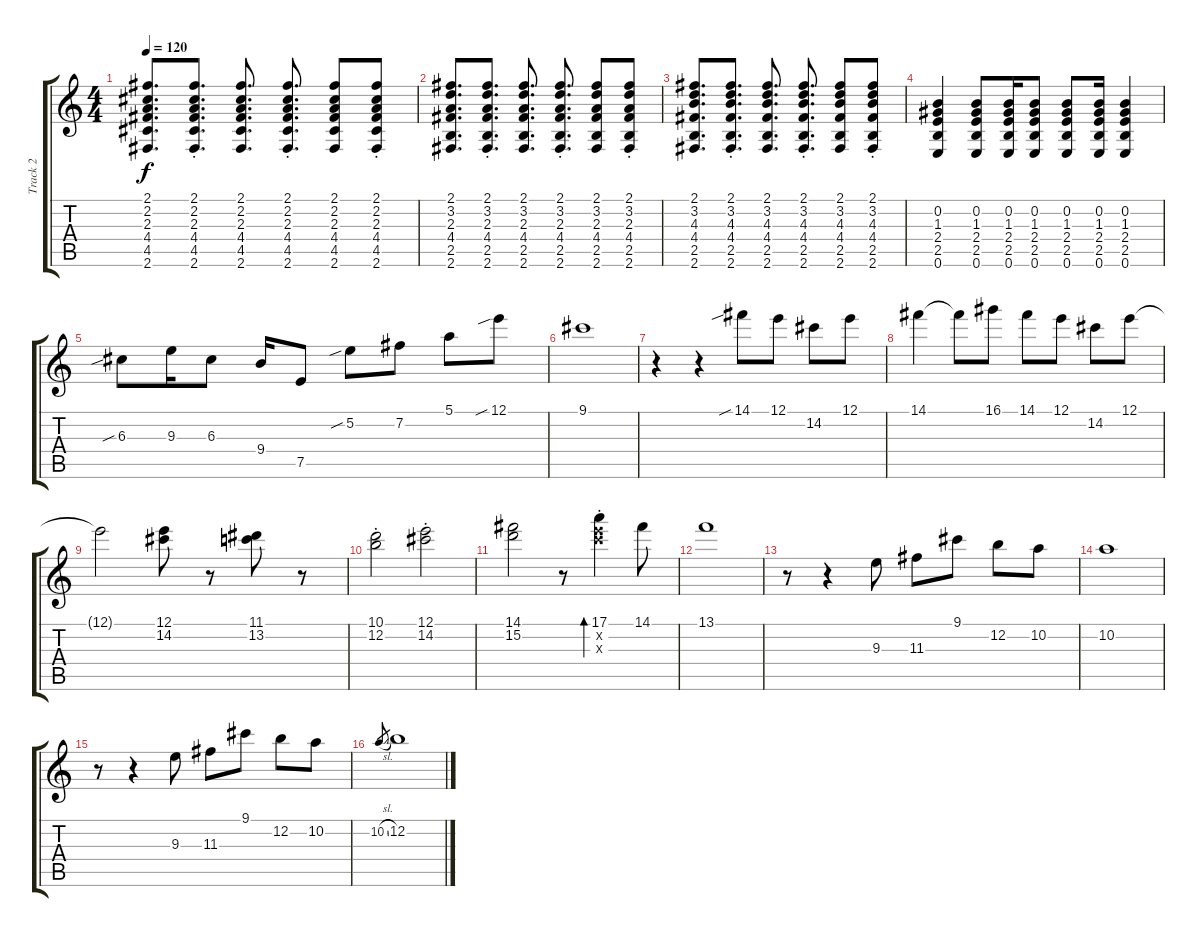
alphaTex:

\track ("Track 2" "Track 2") {instrument acousticguitarsteel}
\staff {score tabs}
\tuning (E4 B3 G3 D3 A2 E2) {hide}
\ts (4 4)
\tempo 120
\clef g2
\ks c
(2.1 2.2 2.3 4.4 4.5 2.6).8{d dy f} (2.1{st} 2.2{st} 2.3{st} 4.4{st} 4.5{st} 2.6).8{d} (2.1 2.2 2.3 4.4 4.5 2.6).8{d} (2.1{st} 2.2{st} 2.3{st} 4.4{st} 4.5 2.6).8{d} (2.1 2.2 2.3 4.4 4.5 2.6).8 (2.1{st} 2.2{st} 2.3{st} 4.4{st} 4.5{st} 2.6).8 |
(2.1 3.2 2.3 4.4 2.5 2.6).8{d} (2.1{st} 3.2{st} 2.3{st} 4.4{st} 2.5{st} 2.6{st}).8{d} (2.1 3.2 2.3 4.4 2.5 2.6).8{d} (2.1{st} 3.2{st} 2.3{st} 4.4{st} 2.5{st} 2.6{st}).8{d} (2.1 3.2 2.3 4.4 2.5 2.6).8 (2.1{st} 3.2{st} 2.3{st} 4.4{st} 2.5{st} 2.6{st}).8 |
(2.1 3.2 4.3 4.4 2.5 2.6).8{d} (2.1{st} 3.2{st} 4.3{st} 4.4{st} 2.5{st} 2.6{st}).8{d} (2.1 3.2 4.3 4.4 2.5 2.6).8{d} (2.1{st} 3.2{st} 4.3{st} 4.4{st} 2.5{st} 2.6{st}).8{d} (2.1 3.2 4.3 4.4 2.5 2.6).8 (2.1{st} 3.2{st} 4.3{st} 4.4{st} 2.5{st} 2.6{st}).8 |
(0.2 1.3 2.4 2.5 0.6).4 (0.2 1.3 2.4 2.5 0.6).8 (0.2 1.3 2.4 2.5 0.6).16 (0.2 1.3 2.4 2.5 0.6).8 (0.2 1.3 2.4 2.5 0.6).8 (0.2 1.3 2.4 2.5 0.6).16 (0.2 1.3 2.4 2.5 0.6).4 |
6.3{sib}.8 9.3.16 6.3.8 9.4.16 7.5.8 5.2{sib}.8 7.2.8 5.1.8 12.1{sib}.8 |
9.1.1 |
r.4 r.4 14.1{sib}.8 12.1.8 14.2.8 12.1.8 |
14.1.4 14.1{t}.8 16.1.8 14.1.8 12.1.8 14.2.8 12.1.8 |
12.1{t}.2 (12.1 14.2).8 r.8 (11.1 13.2).8 r.8 |
(10.1{st} 12.2{st}).2 (12.1{st} 14.2{st}).2 |
(14.1 15.2).2 r.8 (17.1{st} 17.2{x} 17.3{x}).4{bd 240} 14.1.8 |
13.1.1 |
r.8 r.4 9.3.8 11.3.8 9.1.8 12.2.8 10.2.8 |
10.2.1 |
r.8 r.4 9.3.8 11.3.8 9.1.8 12.2.8 10.2.8 |
10.2{sl}.8{gr} 12.2.1
